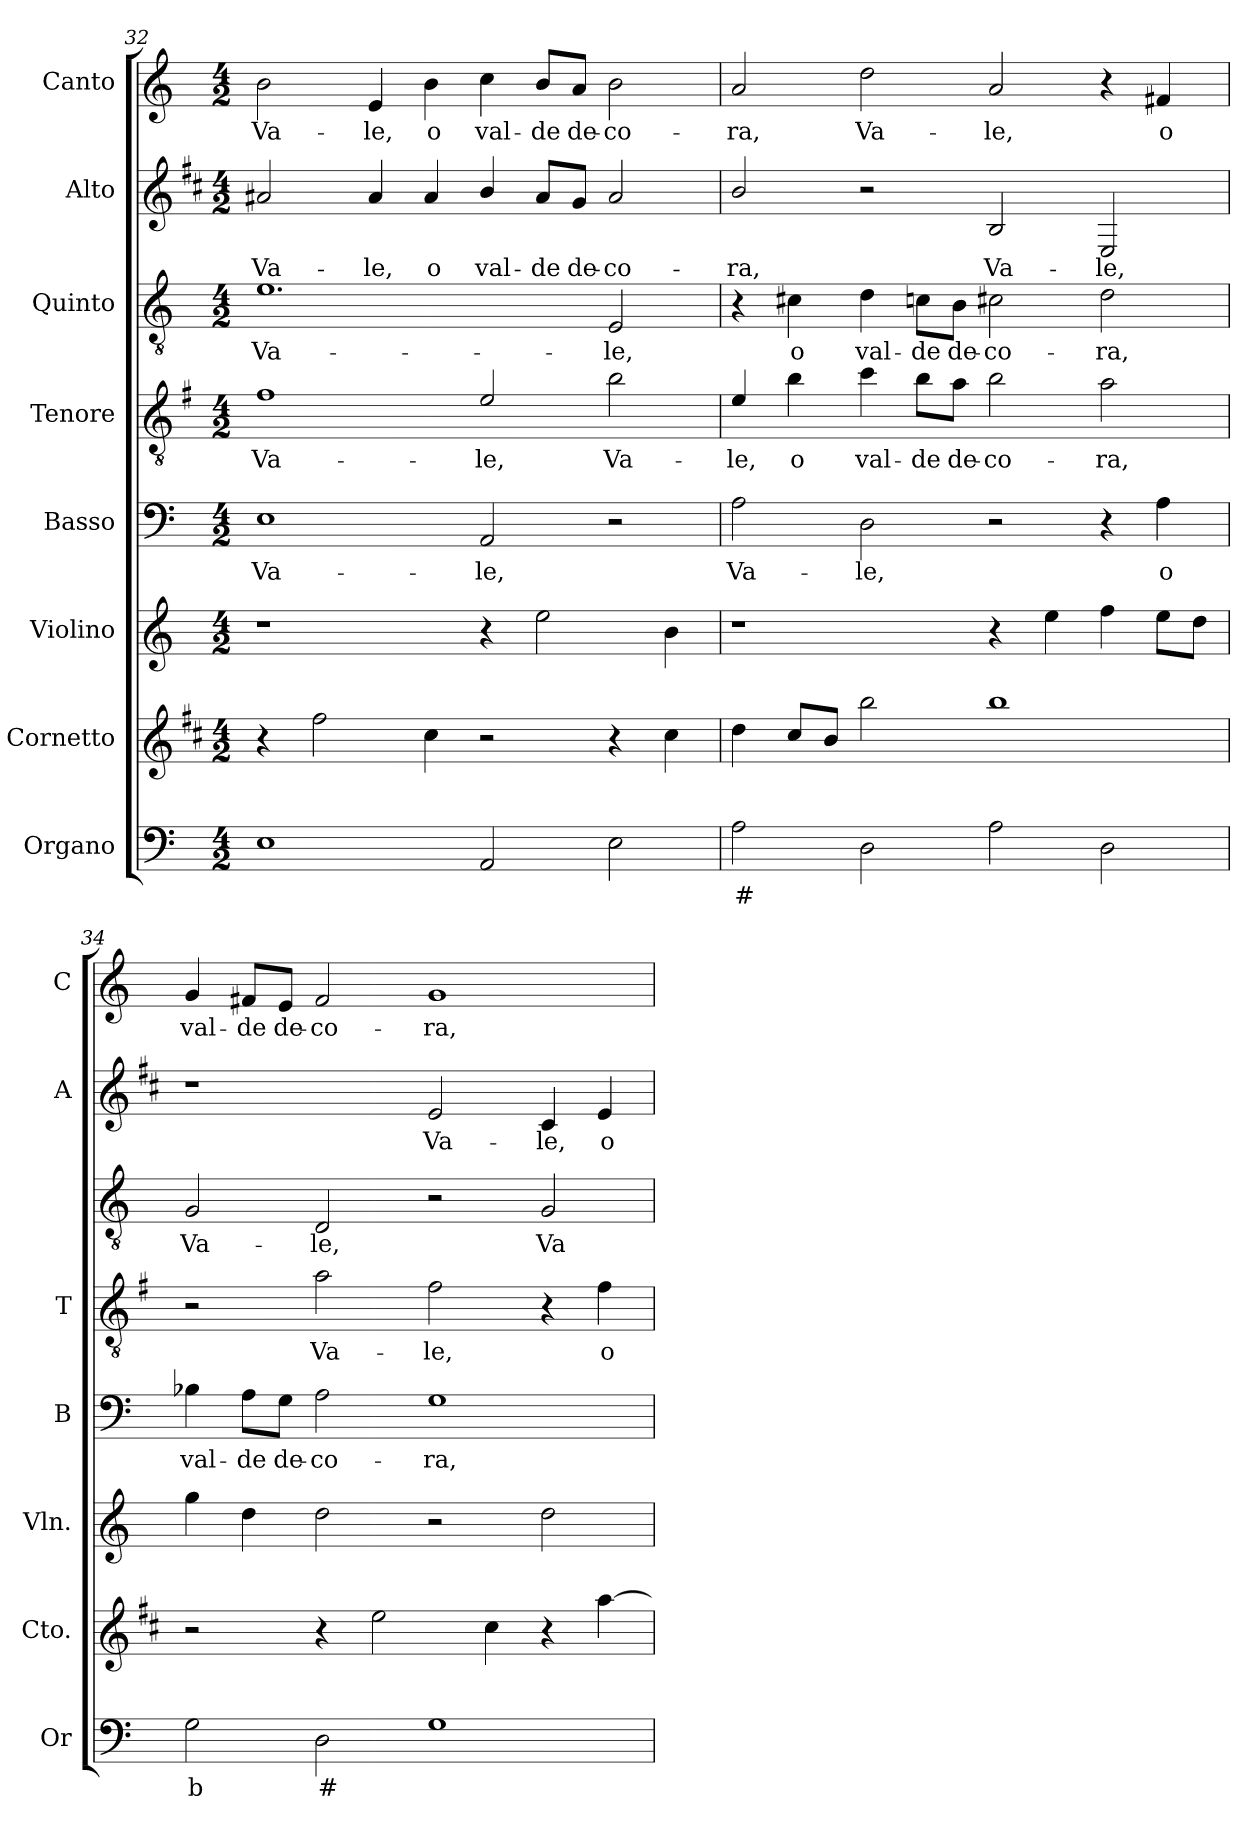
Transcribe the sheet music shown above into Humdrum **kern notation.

**kern	**text	**kern	**kern	**kern	**text	**kern	**text	**kern	**text	**kern	**text	**kern	**text
*part8	*part8	*part7	*part6	*part5	*part5	*part4	*part4	*part3	*part3	*part2	*part2	*part1	*part1
*staff8	*staff8	*staff7	*staff6	*staff5	*staff5	*staff4	*staff4	*staff3	*staff3	*staff2	*staff2	*staff1	*staff1
*I"Organo	*	*I"Cornetto	*I"Violino	*I"Basso	*	*I"Tenore	*	*I"Quinto	*	*I"Alto	*	*I"Canto	*
*I'Or	*	*I'Cto.	*I'Vln.	*I'B	*	*I'T	*	*	*	*I'A	*	*I'C	*
*clefF4	*	*clefG2	*clefG2	*clefF4	*	*clefGv2	*	*clefGv2	*	*clefG2	*	*clefG2	*
*	*	*ITrd1c2	*	*	*	*ITrd4c7	*	*	*	*ITrd1c2	*	*	*
*k[]	*	*k[]	*k[]	*k[]	*	*k[]	*	*k[]	*	*k[]	*	*k[]	*
*C:	*	*C:	*C:	*C:	*	*C:	*	*C:	*	*C:	*	*C:	*
*M4/2	*	*M4/2	*M4/2	*M4/2	*	*M4/2	*	*M4/2	*	*M4/2	*	*M4/2	*
=32	=32	=32	=32	=32	=32	=32	=32	=32	=32	=32	=32	=32	=32
!	!	!	!	!	!LO:LY:b	!	!LO:LY:b	!	!LO:LY:b	!	!LO:LY:b	!	!LO:LY:b
1E	.	4r	1r	1E	Va-	1B	Va-	1.e	Va-	2g#X/	Va-	2b\	Va-
.	.	2ee\	.	.	.	.	.	.	.	.	.	.	.
!	!	!	!	!	!	!	!	!	!	!	!LO:LY:b	!	!LO:LY:b
.	.	.	.	.	.	.	.	.	.	4g#/	-le,	4e/	-le,
!	!	!	!	!	!	!	!	!	!	!	!LO:LY:b	!	!LO:LY:b
.	.	4b\	.	.	.	.	.	.	.	4g#/	o	4b\	o
!	!	!	!	!	!LO:LY:b	!	!LO:LY:b	!	!	!	!LO:LY:b	!	!LO:LY:b
2AA/	.	2r	4r	2AA/	-le,	2A/	-le,	.	.	4a/	val-	4cc\	val-
!	!	!	!	!	!	!	!	!	!	!	!LO:LY:b	!	!LO:LY:b
.	.	.	2ee\	.	.	.	.	.	.	8g#/L	-de	8b/L	-de
!	!	!	!	!	!	!	!	!	!	!	!LO:LY:b	!	!LO:LY:b
.	.	.	.	.	.	.	.	.	.	8f/J	de-	8a/J	de-
!	!	!	!	!	!	!	!LO:LY:b	!	!LO:LY:b	!	!LO:LY:b	!	!LO:LY:b
2E\	.	4r	.	2r	.	2e\	Va-	2E/	-le,	2g#/	-co-	2b\	-co-
.	.	4b\	4b\	.	.	.	.	.	.	.	.	.	.
=33	=33	=33	=33	=33	=33	=33	=33	=33	=33	=33	=33	=33	=33
!	!LO:LY:b	!	!	!	!LO:LY:b	!	!LO:LY:b	!	!	!	!LO:LY:b	!	!LO:LY:b
2A\	#	4cc\	1r	2A\	Va-	4A/	-le,	4r	.	2a/	-ra,	2a/	-ra,
!	!	!	!	!	!	!	!LO:LY:b	!	!LO:LY:b	!	!	!	!
.	.	8b/L	.	.	.	4e\	o	4c#X\	o	.	.	.	.
.	.	8a/J	.	.	.	.	.	.	.	.	.	.	.
!	!	!	!	!	!LO:LY:b	!	!LO:LY:b	!	!LO:LY:b	!	!	!	!LO:LY:b
2D\	.	2aa\	.	2D\	-le,	4f\	val-	4d\	val-	2r	.	2dd\	Va-
!	!	!	!	!	!	!	!LO:LY:b	!	!LO:LY:b	!	!	!	!
.	.	.	.	.	.	8e\L	-de	8cn\L	-de	.	.	.	.
!	!	!	!	!	!	!	!LO:LY:b	!	!LO:LY:b	!	!	!	!
.	.	.	.	.	.	8d\J	de-	8B\J	de-	.	.	.	.
!	!	!	!	!	!	!	!LO:LY:b	!	!LO:LY:b	!	!LO:LY:b	!	!LO:LY:b
2A\	.	1aa	4r	2r	.	2e\	-co-	2c#X\	-co-	2A/	Va-	2a/	-le,
.	.	.	4ee\	.	.	.	.	.	.	.	.	.	.
!	!	!	!	!	!	!	!LO:LY:b	!	!LO:LY:b	!	!LO:LY:b	!	!
2D\	.	.	4ff\	4r	.	2d\	-ra,	2d\	-ra,	2D/	-le,	4r	.
!	!	!	!	!	!LO:LY:b	!	!	!	!	!	!	!	!LO:LY:b
.	.	.	8ee\L	4A\	o	.	.	.	.	.	.	4f#X/	o
.	.	.	8dd\J	.	.	.	.	.	.	.	.	.	.
=34	=34	=34	=34	=34	=34	=34	=34	=34	=34	=34	=34	=34	=34
!	!LO:LY:b	!	!	!	!LO:LY:b	!	!	!	!LO:LY:b	!	!	!	!LO:LY:b
2G\	b	2r	4gg\	4B-X\	val-	2r	.	2G/	Va-	1r	.	4g/	val-
!	!	!	!	!	!LO:LY:b	!	!	!	!	!	!	!	!LO:LY:b
.	.	.	4dd\	8A\L	-de	.	.	.	.	.	.	8f#X/L	-de
!	!	!	!	!	!LO:LY:b	!	!	!	!	!	!	!	!LO:LY:b
.	.	.	.	8G\J	de-	.	.	.	.	.	.	8e/J	de-
!	!LO:LY:b	!	!	!	!LO:LY:b	!	!LO:LY:b	!	!LO:LY:b	!	!	!	!LO:LY:b
2D\	#	4r	2dd\	2A\	-co-	2d\	Va-	2D/	-le,	.	.	2f#/	-co-
.	.	2dd\	.	.	.	.	.	.	.	.	.	.	.
!	!	!	!	!	!LO:LY:b	!	!LO:LY:b	!	!	!	!LO:LY:b	!	!LO:LY:b
1G	.	.	2r	1G	-ra,	2B\	-le,	2r	.	2d/	Va-	1g	-ra,
.	.	4b\	.	.	.	.	.	.	.	.	.	.	.
!	!	!	!	!	!	!	!	!	!LO:LY:b	!	!LO:LY:b	!	!
.	.	4r	2dd\	.	.	4r	.	2G/	Va-	4B/	-le,	.	.
!	!	!	!	!	!	!	!LO:LY:b	!	!	!	!LO:LY:b	!	!
.	.	[4gg\	.	.	.	4B\	o	.	.	4d/	o	.	.
=	=	=	=	=	=	=	=	=	=	=	=	=	=
*-	*-	*-	*-	*-	*-	*-	*-	*-	*-	*-	*-	*-	*-
